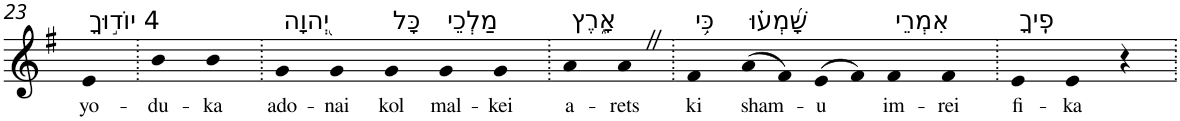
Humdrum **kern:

**kern	**text
*part1	*part1
*staff1	*staff1
*I"Piano	*
*I'Pno	*
!!LO:PB:g=z
*clefG2	*
*k[f#]	*
*G:	*
=23	=23
!LO:TX:a:t=4 יוֹד֣וּךָ	!
!	!LO:LY:b
4e	yo-
=24.	=24.
!	!LO:LY:b
4b	-du-
!	!LO:LY:b
4b	-ka
=25.	=25.
!LO:TX:a:t=יְ֭הוָה	!
!	!LO:LY:b
4g	ado-
!	!LO:LY:b
4g	-nai
!LO:TX:a:t=כָּל	!
!	!LO:LY:b
4g	kol
!LO:TX:a:t=מַלְכֵי	!
!	!LO:LY:b
4g	mal-
!	!LO:LY:b
4g	-kei
=26.	=26.
!LO:TX:a:t=אָ֑רֶץ	!
!	!LO:LY:b
4a	a-
!	!LO:LY:b
4aZ	-rets
=27.	=27.
!LO:TX:a:t=כִּ֥י	!
!	!LO:LY:b
4f#	ki
!LO:TX:a:t=שָׁ֝מְע֗וּ	!
!	!LO:LY:b
(>8a	sham-
8f#)	.
!	!LO:LY:b
(>8e	-u
8f#)	.
!LO:TX:a:t=אִמְרֵי	!
!	!LO:LY:b
4f#	im-
!	!LO:LY:b
4f#	-rei
=28.	=28.
!LO:TX:a:t=פִֽיךָ	!
!	!LO:LY:b
4e	fi-
!	!LO:LY:b
4e	-ka
4r	.
=.	=.
*-	*-
